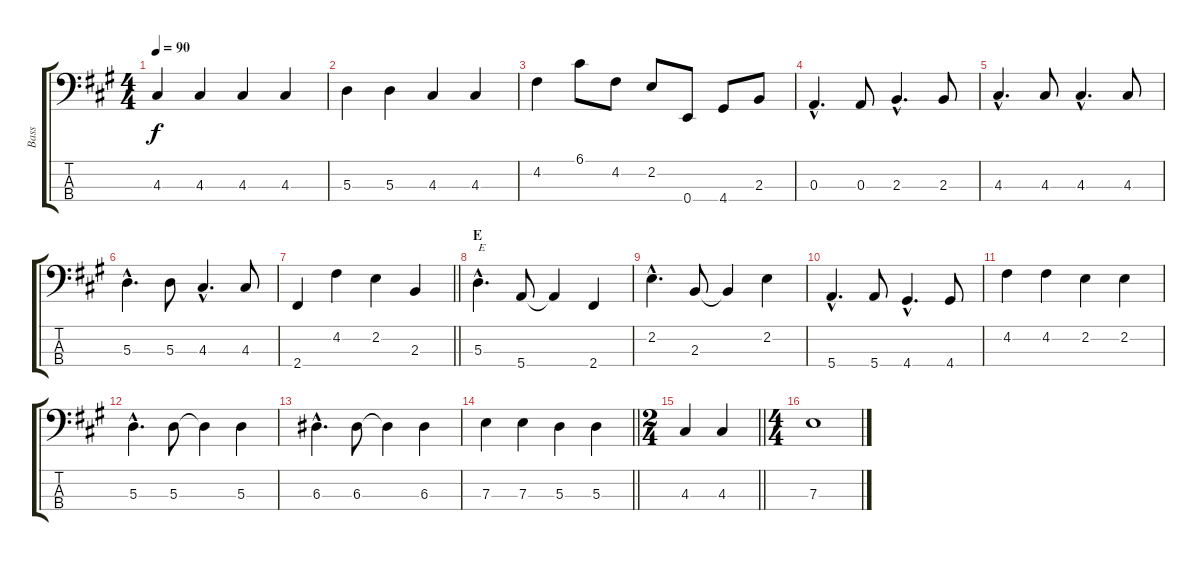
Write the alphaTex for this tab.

\track ("Bass" "Bass") {instrument electricbasspick}
\staff {score tabs}
\tuning (G2 D2 A1 E1) {hide}
\ts (4 4)
\tempo 90
\clef f4
\ks a
4.3.4{dy f} 4.3.4 4.3.4 4.3.4 |
5.3.4 5.3.4 4.3.4 4.3.4 |
4.2.4 6.1.8 4.2.8 2.2.8 0.4.8 4.4.8 2.3.8 |
0.3{hac}.4{d} 0.3.8 2.3{hac}.4{d} 2.3.8 |
4.3{hac}.4{d} 4.3.8 4.3{hac}.4{d} 4.3.8 |
5.3{hac}.4{d} 5.3.8 4.3{hac}.4{d} 4.3.8 |
\barLineRight lightlight
2.4.4 4.2.4 2.2.4 2.3.4 |
\section ("" "E")
5.3{hac}.4{d txt "E"} 5.4.8 5.4{t}.4 2.4.4 |
2.2{hac}.4{d} 2.3.8 2.3{t}.4 2.2.4 |
5.4{hac}.4{d} 5.4.8 4.4{hac}.4{d} 4.4.8 |
4.2.4 4.2.4 2.2.4 2.2.4 |
5.3{hac}.4{d} 5.3.8 5.3{t}.4 5.3.4 |
6.3{hac}.4{d} 6.3.8 6.3{t}.4 6.3.4 |
\barLineRight lightlight
7.3.4 7.3.4 5.3.4 5.3.4 |
\ts (2 4)
\barLineRight lightlight
4.3.4 4.3.4 |
\ts (4 4)
7.3.1
